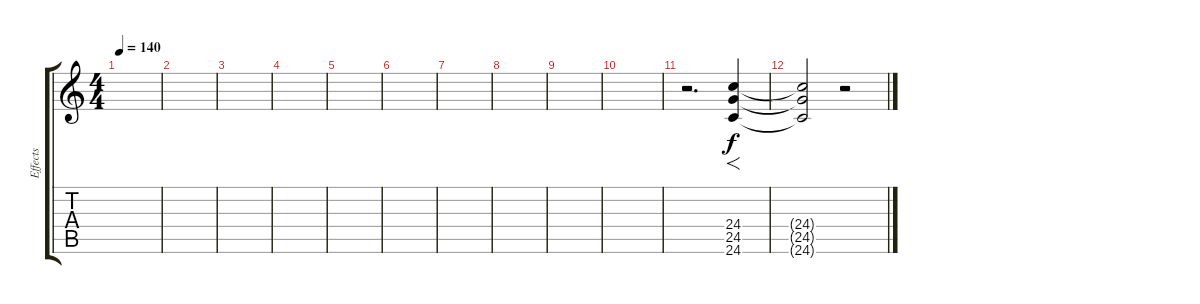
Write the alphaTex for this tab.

\track ("Effects" "Effects") {instrument reversecymbal}
\staff {score tabs}
\tuning (D4 A3 F3 C3 G2 C2) {hide}
\ts (4 4)
\tempo 140
\clef g2
\ks c
|
|
|
|
|
|
|
|
|
|
r.2{d} (24.4 24.5 24.6).4{f} |
(24.4{t} 24.5{t} 24.6{t}).2 r.2
